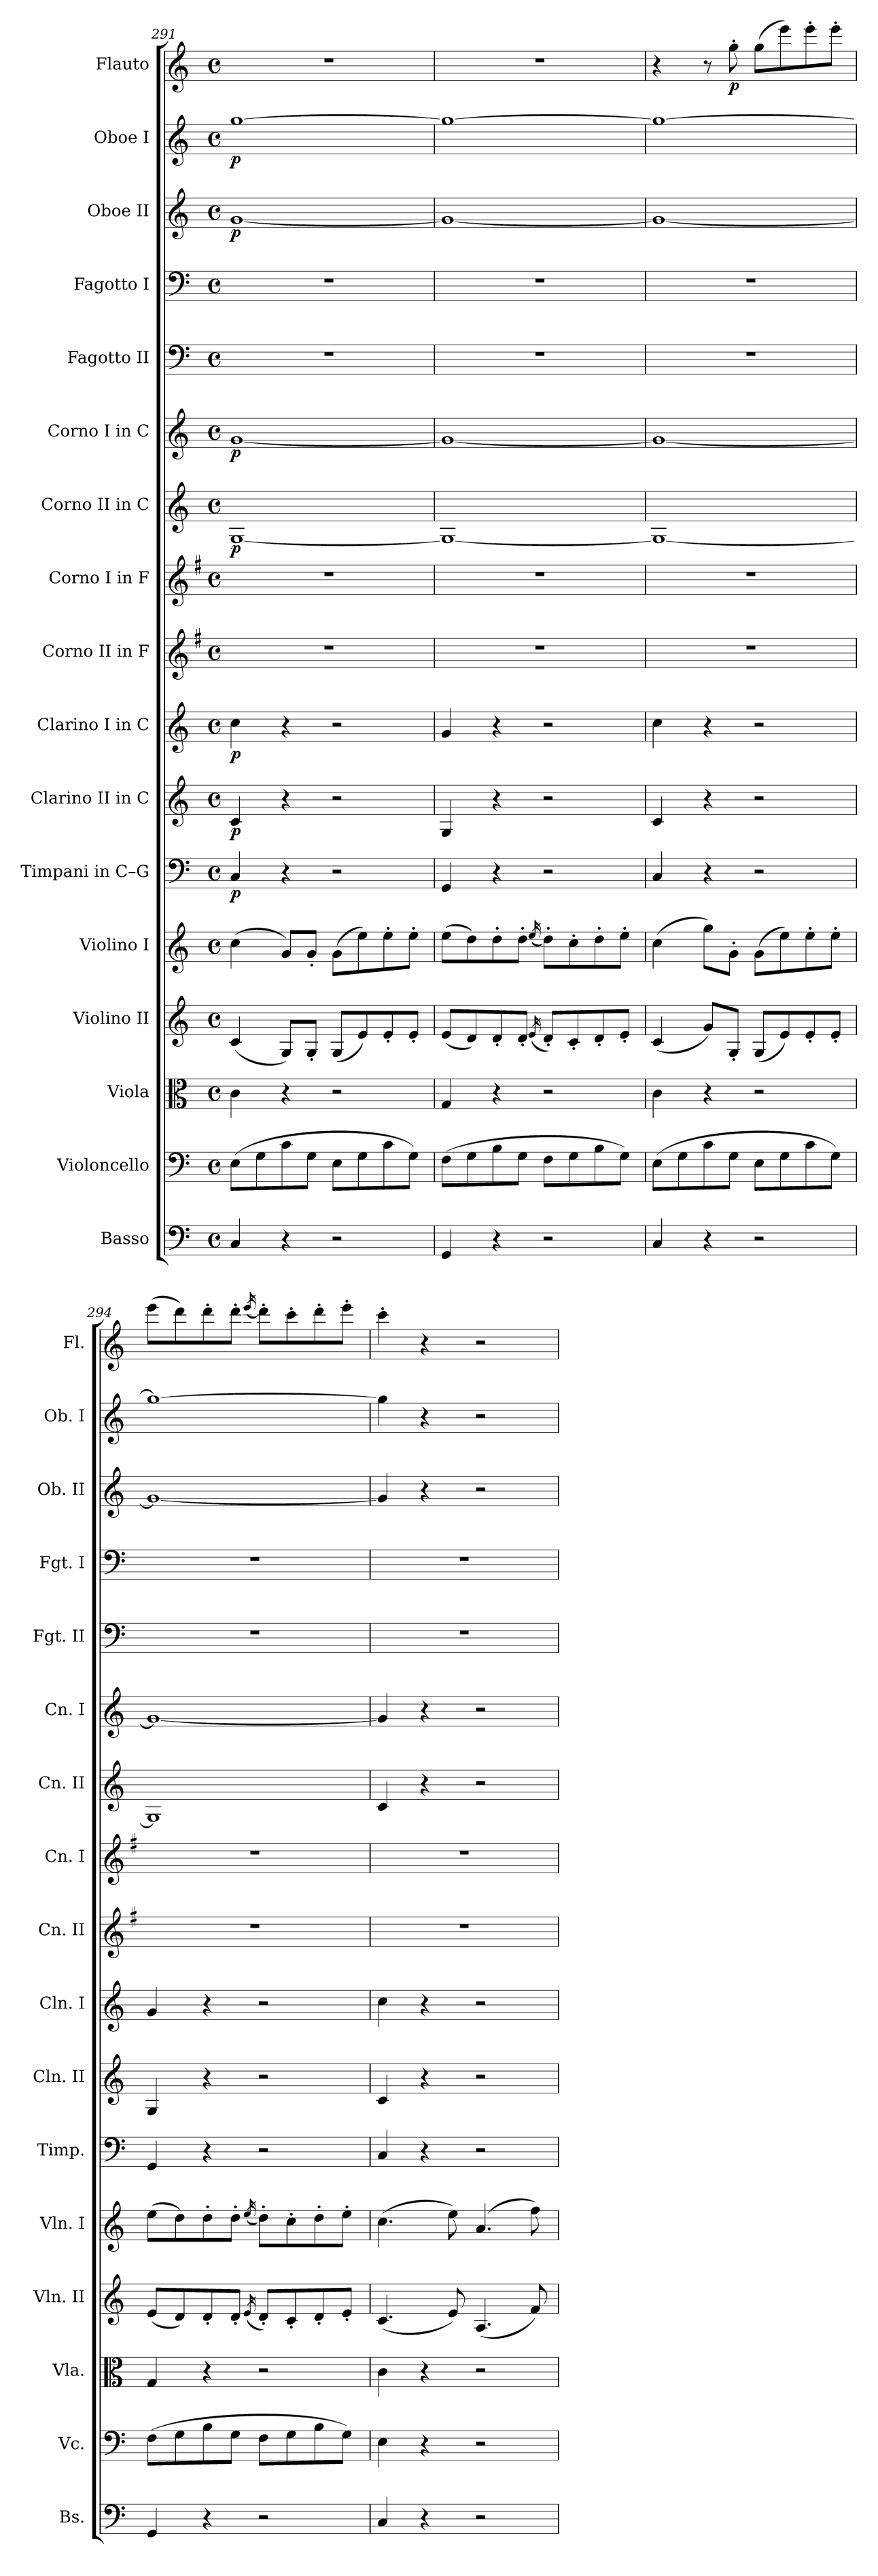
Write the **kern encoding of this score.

**kern	**kern	**kern	**kern	**kern	**kern	**dynam	**kern	**dynam	**kern	**dynam	**kern	**kern	**kern	**dynam	**kern	**dynam	**kern	**kern	**kern	**dynam	**kern	**dynam	**kern	**dynam
*part17	*part16	*part15	*part14	*part13	*part12	*part12	*part11	*part11	*part10	*part10	*part9	*part8	*part7	*part7	*part6	*part6	*part5	*part4	*part3	*part3	*part2	*part2	*part1	*part1
*staff17	*staff16	*staff15	*staff14	*staff13	*staff12	*staff12	*staff11	*staff11	*staff10	*staff10	*staff9	*staff8	*staff7	*staff7	*staff6	*staff6	*staff5	*staff4	*staff3	*staff3	*staff2	*staff2	*staff1	*staff1
*I"Basso	*I"Violoncello	*I"Viola	*I"Violino II	*I"Violino I	*I"Timpani in C–G	*	*I"Clarino II in C	*	*I"Clarino I in C	*	*I"Corno II in F	*I"Corno I in F	*I"Corno II in C	*	*I"Corno I in C	*	*I"Fagotto II	*I"Fagotto I	*I"Oboe II	*	*I"Oboe I	*	*I"Flauto	*
*I'Bs.	*I'Vc.	*I'Vla.	*I'Vln. II	*I'Vln. I	*I'Timp.	*	*I'Cln. II	*	*I'Cln. I	*	*I'Cn. II	*I'Cn. I	*I'Cn. II	*	*I'Cn. I	*	*I'Fgt. II	*I'Fgt. I	*I'Ob. II	*	*I'Ob. I	*	*I'Fl.	*
*clefF4	*clefF4	*clefC3	*clefG2	*clefG2	*clefF4	*	*clefG2	*	*clefG2	*	*clefG2	*clefG2	*clefG2	*	*clefG2	*	*clefF4	*clefF4	*clefG2	*	*clefG2	*	*clefG2	*
*ITrd7c12	*	*	*	*	*	*	*	*	*	*	*ITrd4c7	*ITrd4c7	*ITrd7c12	*	*ITrd7c12	*	*	*	*	*	*	*	*	*
*k[]	*k[]	*k[]	*k[]	*k[]	*k[]	*	*k[]	*	*k[]	*	*k[]	*k[]	*k[]	*	*k[]	*	*k[]	*k[]	*k[]	*	*k[]	*	*k[]	*
*M4/4	*M4/4	*M4/4	*M4/4	*M4/4	*M4/4	*	*M4/4	*	*M4/4	*	*M4/4	*M4/4	*M4/4	*	*M4/4	*	*M4/4	*M4/4	*M4/4	*	*M4/4	*	*M4/4	*
*met(c)	*met(c)	*met(c)	*met(c)	*met(c)	*met(c)	*	*met(c)	*	*met(c)	*	*met(c)	*met(c)	*met(c)	*	*met(c)	*	*met(c)	*met(c)	*met(c)	*	*met(c)	*	*met(c)	*
=291	=291	=291	=291	=291	=291	=291	=291	=291	=291	=291	=291	=291	=291	=291	=291	=291	=291	=291	=291	=291	=291	=291	=291	=291
!	!	!	!	!	!	!LO:DY:b	!	!LO:DY:b	!	!LO:DY:b	!	!	!	!LO:DY:b	!	!LO:DY:b	!	!	!	!LO:DY:b	!	!LO:DY:b	!	!
4CC/	(8E\L	4c\	(4c/	(4cc\	4C/	p	4c/	p	4cc\	p	1r	1r	[1GG	p	[1G	p	1r	1r	[1g	p	[1gg	p	1r	.
.	8G\	.	.	.	.	.	.	.	.	.	.	.	.	.	.	.	.	.	.	.	.	.	.	.
4r	8c\	4r	8G/L)	8g/L)	4r	.	4r	.	4r	.	.	.	.	.	.	.	.	.	.	.	.	.	.	.
.	8G\J	.	8G'/J	8g'/J	.	.	.	.	.	.	.	.	.	.	.	.	.	.	.	.	.	.	.	.
2r	8E\L	2r	(8G/L	(8g\L	2r	.	2r	.	2r	.	.	.	.	.	.	.	.	.	.	.	.	.	.	.
.	8G\	.	8e/)	8ee\)	.	.	.	.	.	.	.	.	.	.	.	.	.	.	.	.	.	.	.	.
.	8c\	.	8e'/	8ee'\	.	.	.	.	.	.	.	.	.	.	.	.	.	.	.	.	.	.	.	.
.	8G\J)	.	8e'/J	8ee'\J	.	.	.	.	.	.	.	.	.	.	.	.	.	.	.	.	.	.	.	.
=292	=292	=292	=292	=292	=292	=292	=292	=292	=292	=292	=292	=292	=292	=292	=292	=292	=292	=292	=292	=292	=292	=292	=292	=292
4GGG/	(8F\L	4G/	(8e/L	(8ee\L	4GG/	.	4G/	.	4g/	.	1r	1r	1GG_	.	1G_	.	1r	1r	1g_	.	1gg_	.	1r	.
.	8G\	.	8d/)	8dd\)	.	.	.	.	.	.	.	.	.	.	.	.	.	.	.	.	.	.	.	.
4r	8B\	4r	8d'/	8dd'\	4r	.	4r	.	4r	.	.	.	.	.	.	.	.	.	.	.	.	.	.	.
.	8G\J	.	8d'/J	8dd'\J	.	.	.	.	.	.	.	.	.	.	.	.	.	.	.	.	.	.	.	.
.	.	.	(16qe/	(16qee/	.	.	.	.	.	.	.	.	.	.	.	.	.	.	.	.	.	.	.	.
2r	8F\L	2r	8d'/L)	8dd'\L)	2r	.	2r	.	2r	.	.	.	.	.	.	.	.	.	.	.	.	.	.	.
.	8G\	.	8c'/	8cc'\	.	.	.	.	.	.	.	.	.	.	.	.	.	.	.	.	.	.	.	.
.	8B\	.	8d'/	8dd'\	.	.	.	.	.	.	.	.	.	.	.	.	.	.	.	.	.	.	.	.
.	8G\J)	.	8e'/J	8ee'\J	.	.	.	.	.	.	.	.	.	.	.	.	.	.	.	.	.	.	.	.
=293	=293	=293	=293	=293	=293	=293	=293	=293	=293	=293	=293	=293	=293	=293	=293	=293	=293	=293	=293	=293	=293	=293	=293	=293
4CC/	(8E\L	4c\	(4c/	(4cc\	4C/	.	4c/	.	4cc\	.	1r	1r	1GG_	.	1G_	.	1r	1r	1g_	.	1gg_	.	4r	.
.	8G\	.	.	.	.	.	.	.	.	.	.	.	.	.	.	.	.	.	.	.	.	.	.	.
4r	8c\	4r	8g/L)	8gg\L)	4r	.	4r	.	4r	.	.	.	.	.	.	.	.	.	.	.	.	.	8r	.
!	!	!	!	!	!	!	!	!	!	!	!	!	!	!	!	!	!	!	!	!	!	!	!	!LO:DY:b
.	8G\J	.	8G'/J	8g'\J	.	.	.	.	.	.	.	.	.	.	.	.	.	.	.	.	.	.	8gg'\	p
2r	8E\L	2r	(8G/L	(8g\L	2r	.	2r	.	2r	.	.	.	.	.	.	.	.	.	.	.	.	.	(8gg\L	.
.	8G\	.	8e/)	8ee\)	.	.	.	.	.	.	.	.	.	.	.	.	.	.	.	.	.	.	8eee\)	.
.	8c\	.	8e'/	8ee'\	.	.	.	.	.	.	.	.	.	.	.	.	.	.	.	.	.	.	8eee'\	.
.	8G\J)	.	8e'/J	8ee'\J	.	.	.	.	.	.	.	.	.	.	.	.	.	.	.	.	.	.	8eee'\J	.
=294	=294	=294	=294	=294	=294	=294	=294	=294	=294	=294	=294	=294	=294	=294	=294	=294	=294	=294	=294	=294	=294	=294	=294	=294
4GGG/	(8F\L	4G/	(8e/L	(8ee\L	4GG/	.	4G/	.	4g/	.	1r	1r	1GG]	.	1G_	.	1r	1r	1g_	.	1gg_	.	(8eee\L	.
.	8G\	.	8d/)	8dd\)	.	.	.	.	.	.	.	.	.	.	.	.	.	.	.	.	.	.	8ddd\)	.
4r	8B\	4r	8d'/	8dd'\	4r	.	4r	.	4r	.	.	.	.	.	.	.	.	.	.	.	.	.	8ddd'\	.
.	8G\J	.	8d'/J	8dd'\J	.	.	.	.	.	.	.	.	.	.	.	.	.	.	.	.	.	.	8ddd'\J	.
.	.	.	(16qe/	(16qee/	.	.	.	.	.	.	.	.	.	.	.	.	.	.	.	.	.	.	(16qeee/	.
2r	8F\L	2r	8d'/L)	8dd'\L)	2r	.	2r	.	2r	.	.	.	.	.	.	.	.	.	.	.	.	.	8ddd'\L)	.
.	8G\	.	8c'/	8cc'\	.	.	.	.	.	.	.	.	.	.	.	.	.	.	.	.	.	.	8ccc'\	.
.	8B\	.	8d'/	8dd'\	.	.	.	.	.	.	.	.	.	.	.	.	.	.	.	.	.	.	8ddd'\	.
.	8G\J)	.	8e'/J	8ee'\J	.	.	.	.	.	.	.	.	.	.	.	.	.	.	.	.	.	.	8eee'\J	.
!!LO:PB:g=z
=295	=295	=295	=295	=295	=295	=295	=295	=295	=295	=295	=295	=295	=295	=295	=295	=295	=295	=295	=295	=295	=295	=295	=295	=295
4CC/	4E\	4c\	(4.c/	(4.cc\	4C/	.	4c/	.	4cc\	.	1r	1r	4C/	.	4G/]	.	1r	1r	4g/]	.	4gg\]	.	4ccc'\	.
4r	4r	4r	.	.	4r	.	4r	.	4r	.	.	.	4r	.	4r	.	.	.	4r	.	4r	.	4r	.
.	.	.	8e/)	8ee\)	.	.	.	.	.	.	.	.	.	.	.	.	.	.	.	.	.	.	.	.
2r	2r	2r	(4.A/	(4.a/	2r	.	2r	.	2r	.	.	.	2r	.	2r	.	.	.	2r	.	2r	.	2r	.
.	.	.	8f/)	8ff\)	.	.	.	.	.	.	.	.	.	.	.	.	.	.	.	.	.	.	.	.
=	=	=	=	=	=	=	=	=	=	=	=	=	=	=	=	=	=	=	=	=	=	=	=	=
*-	*-	*-	*-	*-	*-	*-	*-	*-	*-	*-	*-	*-	*-	*-	*-	*-	*-	*-	*-	*-	*-	*-	*-	*-
